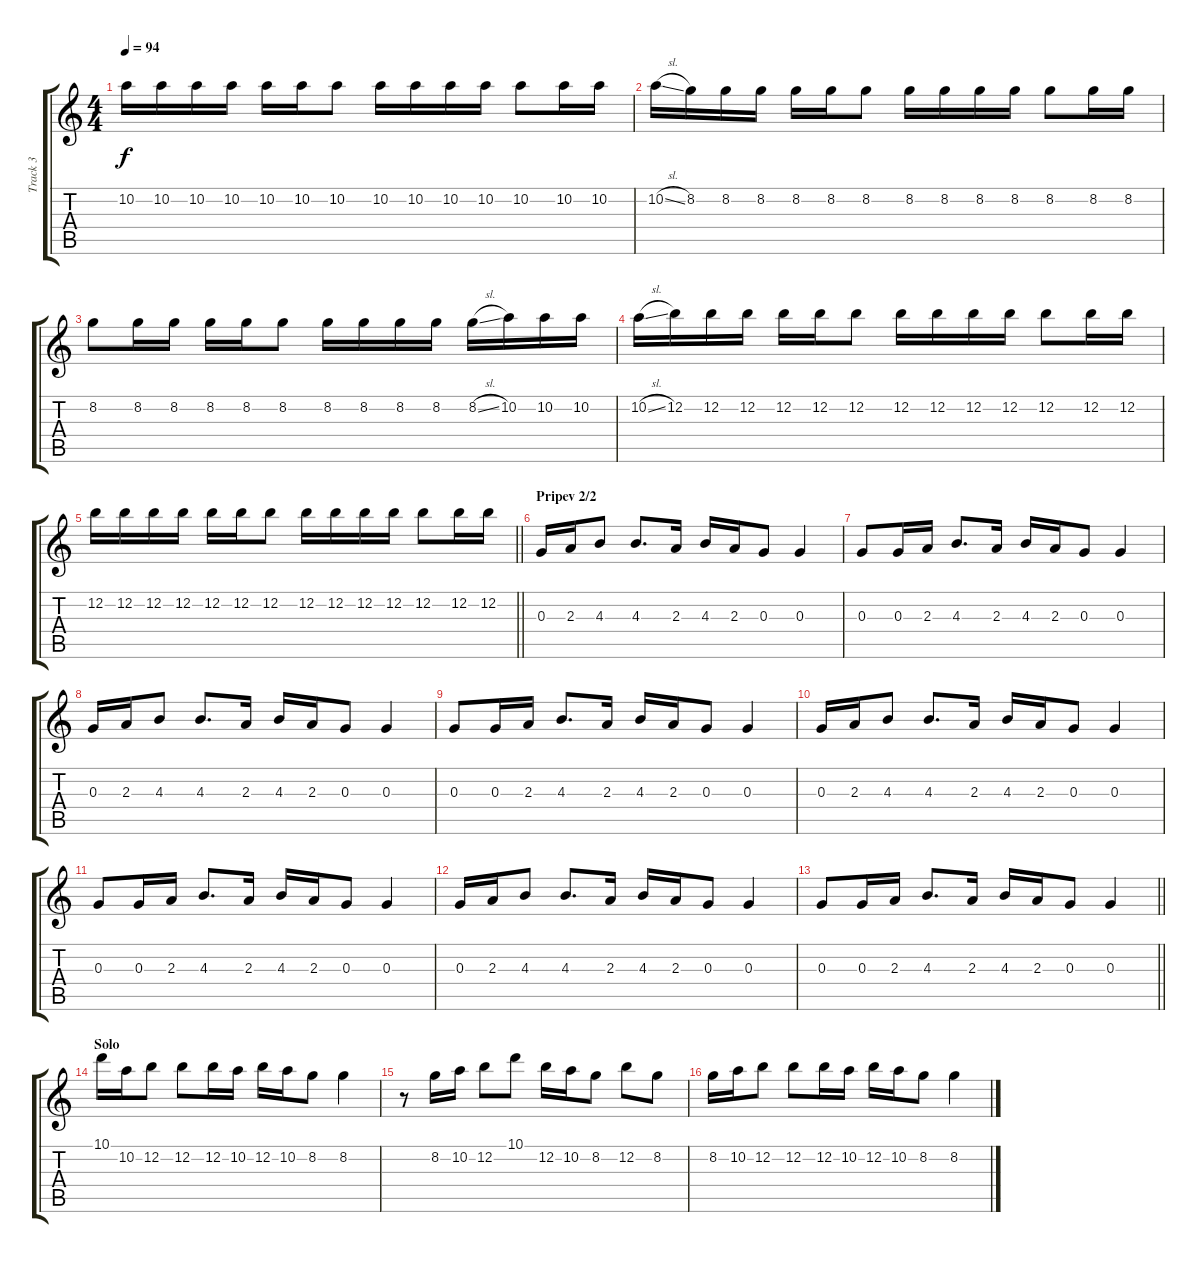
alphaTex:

\track ("Track 3" "Track 3") {instrument acousticguitarsteel}
\staff {score tabs}
\tuning (E4 B3 G3 D3 A2 E2) {hide}
\ts (4 4)
\tempo 94
\clef g2
\ks c
10.2.16{dy f} 10.2.16 10.2.16 10.2.16 10.2.16 10.2.16 10.2.8 10.2.16 10.2.16 10.2.16 10.2.16 10.2.8 10.2.16 10.2.16 |
10.2{sl}.16 8.2.16 8.2.16 8.2.16 8.2.16 8.2.16 8.2.8 8.2.16 8.2.16 8.2.16 8.2.16 8.2.8 8.2.16 8.2.16 |
8.2.8 8.2.16 8.2.16 8.2.16 8.2.16 8.2.8 8.2.16 8.2.16 8.2.16 8.2.16 8.2{sl}.16 10.2.16 10.2.16 10.2.16 |
10.2{sl}.16 12.2.16 12.2.16 12.2.16 12.2.16 12.2.16 12.2.8 12.2.16 12.2.16 12.2.16 12.2.16 12.2.8 12.2.16 12.2.16 |
\barLineRight lightlight
12.2.16 12.2.16 12.2.16 12.2.16 12.2.16 12.2.16 12.2.8 12.2.16 12.2.16 12.2.16 12.2.16 12.2.8 12.2.16 12.2.16 |
\section ("" "Pripev 2/2")
0.3.16 2.3.16 4.3.8 4.3.8{d} 2.3.16 4.3.16 2.3.16 0.3.8 0.3.4 |
0.3.8 0.3.16 2.3.16 4.3.8{d} 2.3.16 4.3.16 2.3.16 0.3.8 0.3.4 |
0.3.16 2.3.16 4.3.8 4.3.8{d} 2.3.16 4.3.16 2.3.16 0.3.8 0.3.4 |
0.3.8 0.3.16 2.3.16 4.3.8{d} 2.3.16 4.3.16 2.3.16 0.3.8 0.3.4 |
0.3.16 2.3.16 4.3.8 4.3.8{d} 2.3.16 4.3.16 2.3.16 0.3.8 0.3.4 |
0.3.8 0.3.16 2.3.16 4.3.8{d} 2.3.16 4.3.16 2.3.16 0.3.8 0.3.4 |
0.3.16 2.3.16 4.3.8 4.3.8{d} 2.3.16 4.3.16 2.3.16 0.3.8 0.3.4 |
\barLineRight lightlight
0.3.8 0.3.16 2.3.16 4.3.8{d} 2.3.16 4.3.16 2.3.16 0.3.8 0.3.4 |
\section ("" "Solo")
10.1.16 10.2.16 12.2.8 12.2.8 12.2.16 10.2.16 12.2.16 10.2.16 8.2.8 8.2.4 |
r.8 8.2.16 10.2.16 12.2.8 10.1.8 12.2.16 10.2.16 8.2.8 12.2.8 8.2.8 |
8.2.16 10.2.16 12.2.8 12.2.8 12.2.16 10.2.16 12.2.16 10.2.16 8.2.8 8.2.4
